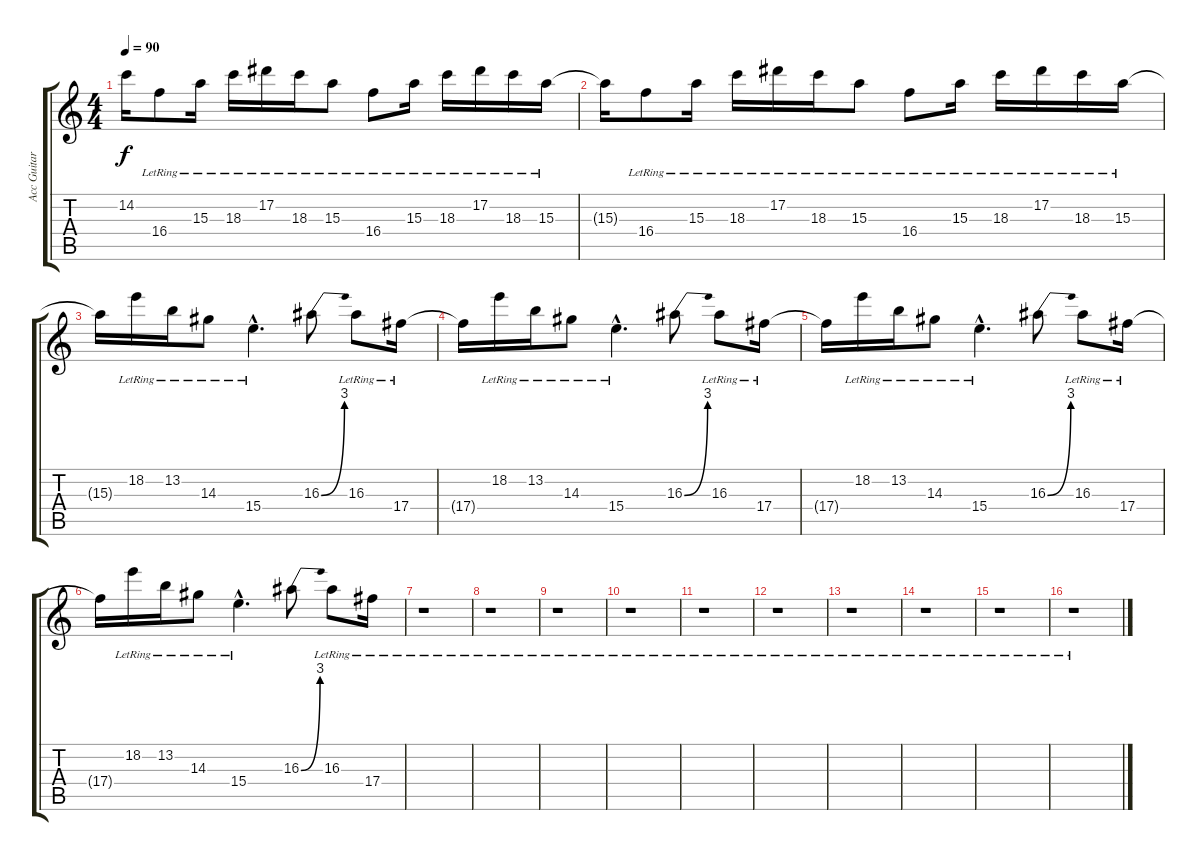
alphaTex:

\track ("Acc Guitar Delay" "Acc Guitar") {instrument acousticguitarsteel}
\staff {score tabs}
\tuning (Eb4 Bb3 Gb3 Db3 Ab2 Eb2) {hide}
\ts (4 4)
\tempo 90
\clef g2
\ks c
14.2{t}.16{dy f} 16.4{lr}.8 15.3{lr}.16 18.3{lr}.16 17.2{lr}.16 18.3{lr}.16 15.3{lr}.8 16.4{lr}.8 15.3{lr}.16 18.3{lr}.16 17.2{lr}.16 18.3{lr}.16 15.3{lr}.16 |
15.3{t}.16 16.4{lr}.8 15.3{lr}.16 18.3{lr}.16 17.2{lr}.16 18.3{lr}.16 15.3{lr}.8 16.4{lr}.8 15.3{lr}.16 18.3{lr}.16 17.2{lr}.16 18.3{lr}.16 15.3{lr}.16 |
15.3{t}.16 18.2{lr}.16 13.2{lr}.16 14.3{lr}.8 15.4{hac lr}.4{d} 16.3{be (bend 0 0 60 12)}.8 16.3{lr}.8 17.4{lr}.16 |
17.4{t}.16 18.2{lr}.16 13.2{lr}.16 14.3{lr}.8 15.4{hac lr}.4{d} 16.3{be (bend 0 0 60 12)}.8 16.3{lr}.8 17.4{lr}.16 |
17.4{t}.16 18.2{lr}.16 13.2{lr}.16 14.3{lr}.8 15.4{hac lr}.4{d} 16.3{be (bend 0 0 60 12)}.8 16.3{lr}.8 17.4{lr}.16 |
17.4{t}.16 18.2{lr}.16 13.2{lr}.16 14.3{lr}.8 15.4{hac lr}.4{d} 16.3{be (bend 0 0 60 12)}.8 16.3{lr}.8 17.4{lr}.16 |
r.1 |
r.1 |
r.1 |
r.1 |
r.1 |
r.1 |
r.1 |
r.1 |
r.1 |
r.1
